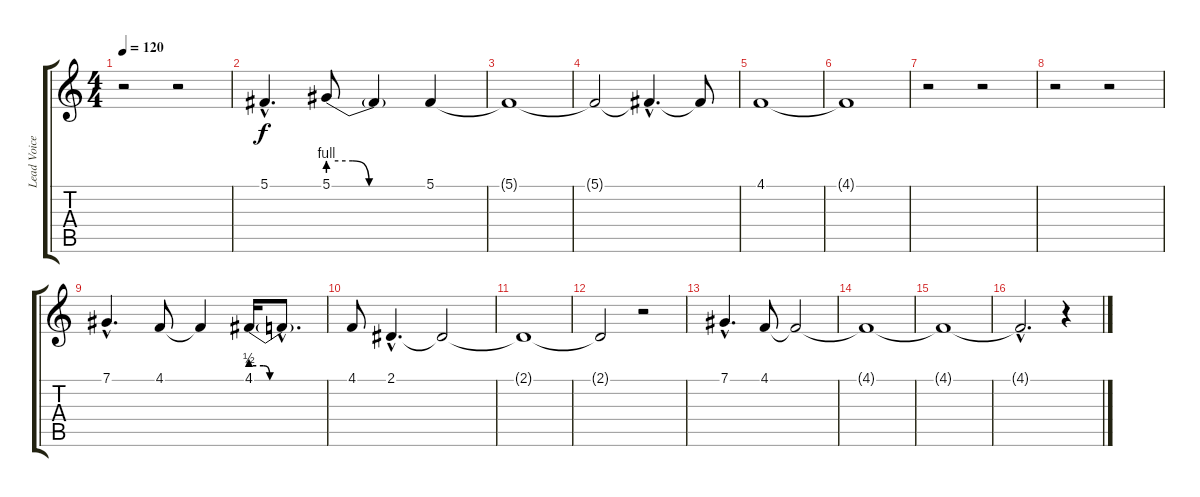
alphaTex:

\track ("Lead Voice" "Lead Voice") {instrument lead2sawtooth}
\staff {score tabs}
\tuning (Db4 Ab3 E3 B2 Gb2 Db2) {hide}
\ts (4 4)
\tempo 120
\clef g2
\ks c
r.2{dy f} r.2 |
5.1{hac}.4{d} 5.1{be (custom 0 4 15 4 25 0 40 0 60 0)}.8 5.1{t}.4 5.1.4 |
5.1{t}.1 |
5.1{t}.2 5.1{hac t}.4{d} 5.1{t}.8 |
4.1.1 |
4.1{t}.1 |
r.2 r.2 |
r.2 r.2 |
7.1{hac}.4{d} 4.1.8 4.1{t}.4 4.1{be (custom 0 2 10 2 15 0 40 0 60 0)}.16 4.1{hac t}.8{d} |
4.1.8 2.1{hac}.4{d} 2.1{t}.2 |
2.1{t}.1 |
2.1{t}.2 r.2 |
7.1{hac}.4{d} 4.1.8 4.1{t}.2 |
4.1{t}.1 |
4.1{t}.1 |
4.1{hac t}.2{d} r.4
